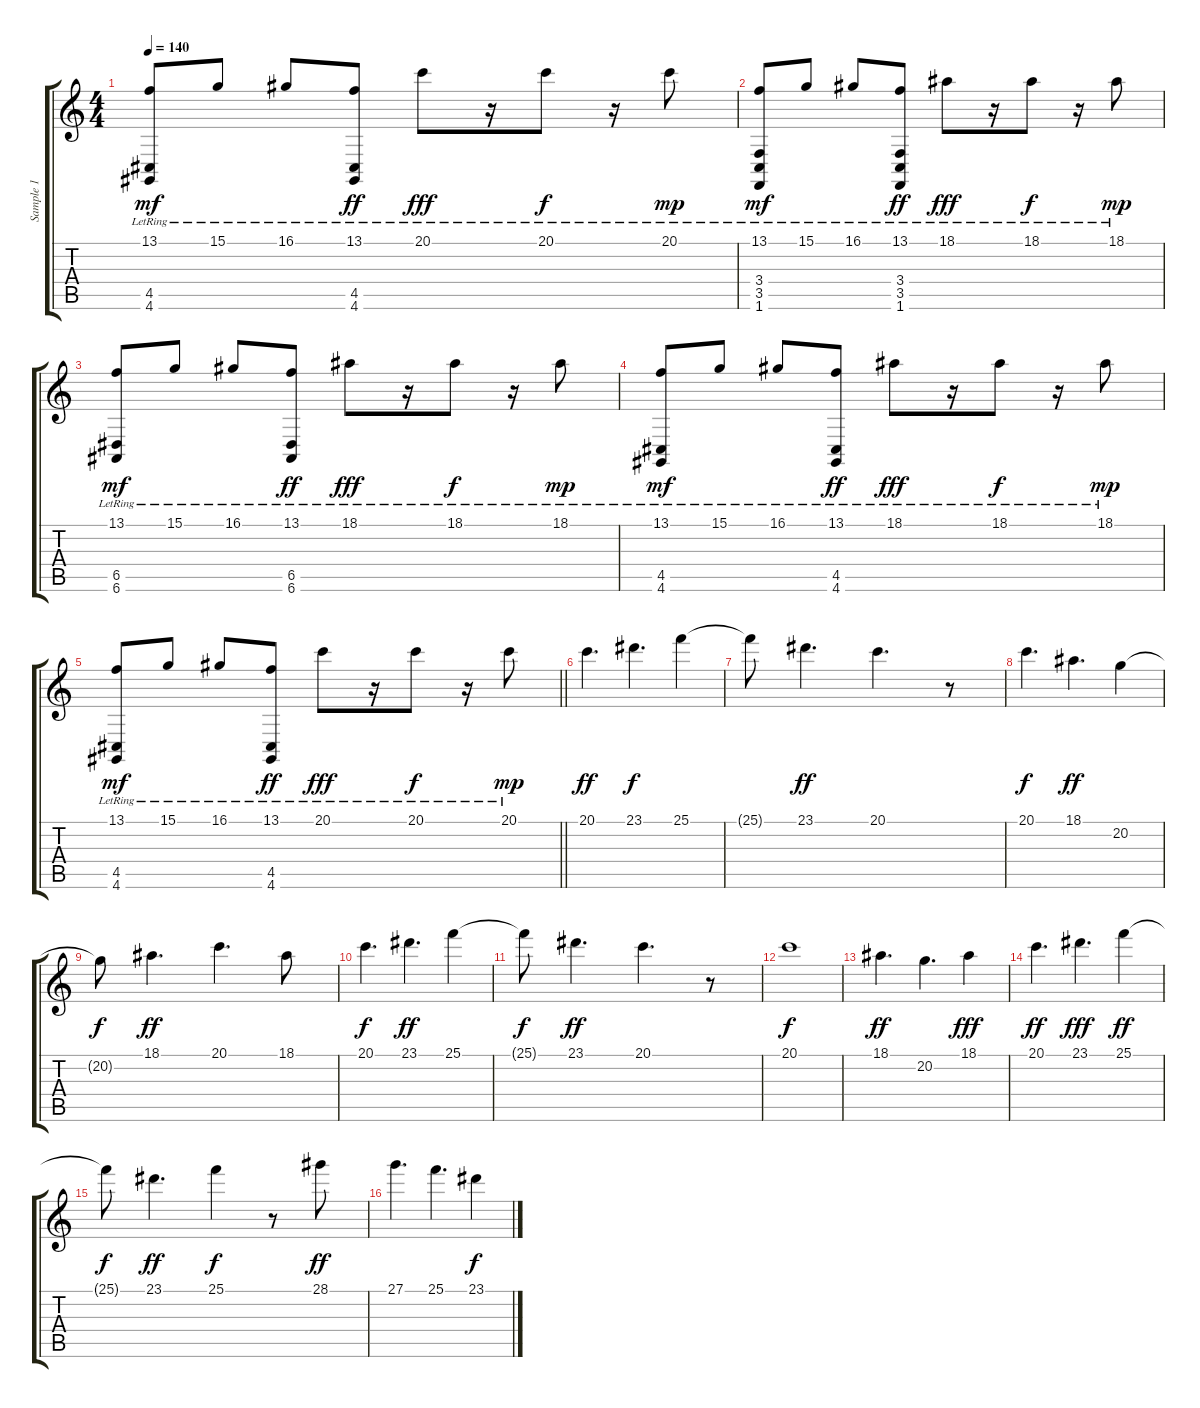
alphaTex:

\track ("Sample 1" "Sample 1") {instrument electricgrandpiano}
\staff {score tabs}
\tuning (E4 B3 G3 D3 A2 E2) {hide}
\ts (4 4)
\tempo 140
\clef g2
\ks c
(13.1{lr} 4.5{lr} 4.6{lr}).8{dy mf} 15.1{lr}.8 16.1{lr}.8 (13.1{lr} 4.5{lr} 4.6{lr}).8{dy ff} 20.1{lr}.8{dy fff} r.16 20.1{lr}.8{dy f} r.16 20.1{lr}.8{dy mp} |
(13.1{lr} 3.4{lr} 3.5{lr} 1.6{lr}).8{dy mf} 15.1{lr}.8 16.1{lr}.8 (13.1{lr} 3.4{lr} 3.5{lr} 1.6{lr}).8{dy ff} 18.1{lr}.8{dy fff} r.16 18.1{lr}.8{dy f} r.16 18.1{lr}.8{dy mp} |
(13.1{lr} 6.5{lr} 6.6{lr}).8{dy mf} 15.1{lr}.8 16.1{lr}.8 (13.1{lr} 6.5{lr} 6.6{lr}).8{dy ff} 18.1{lr}.8{dy fff} r.16 18.1{lr}.8{dy f} r.16 18.1{lr}.8{dy mp} |
(13.1{lr} 4.5{lr} 4.6{lr}).8{dy mf} 15.1{lr}.8 16.1{lr}.8 (13.1{lr} 4.5{lr} 4.6{lr}).8{dy ff} 18.1{lr}.8{dy fff} r.16 18.1{lr}.8{dy f} r.16 18.1{lr}.8{dy mp} |
\barLineRight lightlight
(13.1{lr} 4.5{lr} 4.6{lr}).8{dy mf} 15.1{lr}.8 16.1{lr}.8 (13.1{lr} 4.5{lr} 4.6{lr}).8{dy ff} 20.1{lr}.8{dy fff} r.16 20.1{lr}.8{dy f} r.16 20.1{lr}.8{dy mp} |
\section ("" " ")
20.1.4{d dy ff} 23.1.4{d dy f} 25.1.4 |
25.1{t}.8 23.1.4{d dy ff} 20.1.4{d} r.8 |
20.1.4{d dy f} 18.1.4{d dy ff} 20.2.4 |
20.2{t}.8{dy f} 18.1.4{d dy ff} 20.1.4{d} 18.1.8 |
20.1.4{d dy f} 23.1.4{d dy ff} 25.1.4 |
25.1{t}.8{dy f} 23.1.4{d dy ff} 20.1.4{d} r.8 |
20.1.1{dy f} |
18.1.4{d dy ff} 20.2.4{d} 18.1.4{dy fff} |
20.1.4{d dy ff} 23.1.4{d dy fff} 25.1.4{dy ff} |
25.1{t}.8{dy f} 23.1.4{d dy ff} 25.1.4{dy f} r.8 28.1.8{dy ff} |
27.1.4{d} 25.1.4{d} 23.1.4{dy f}
